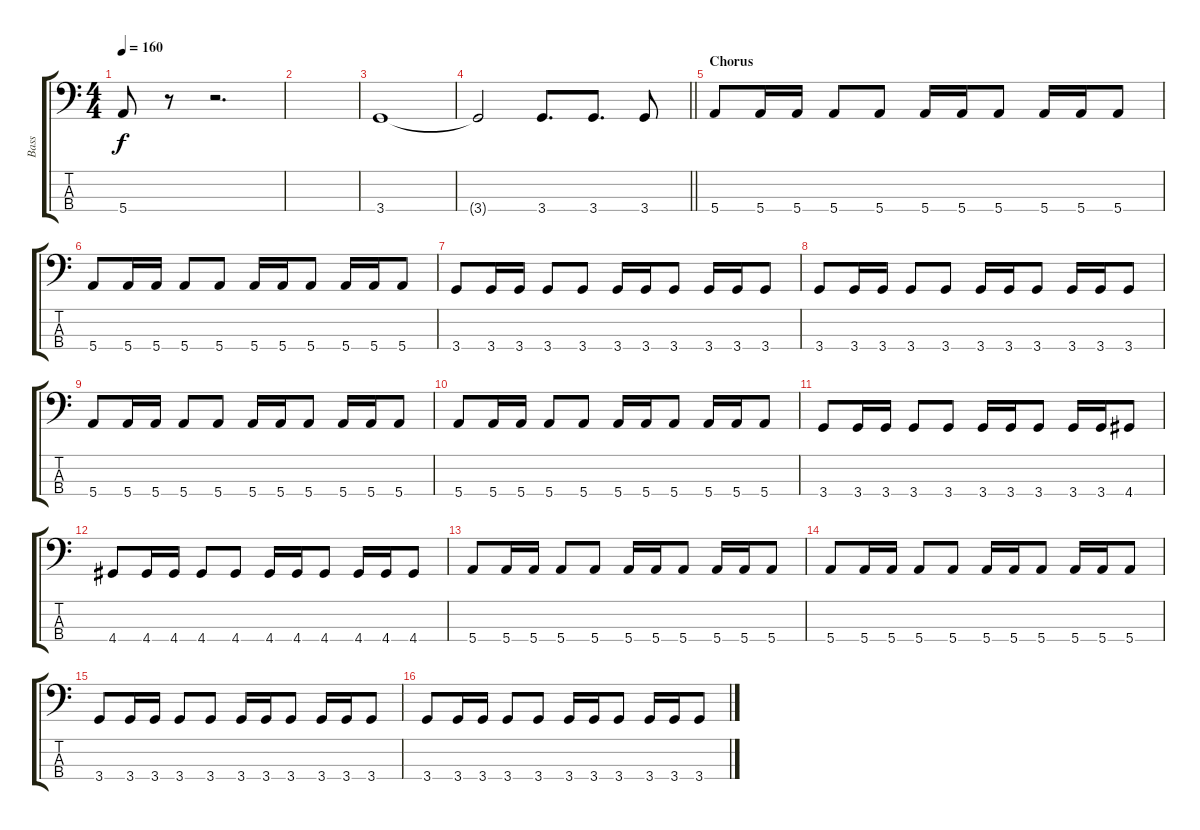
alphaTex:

\track ("Bass" "Bass") {instrument electricbassfinger}
\staff {score tabs}
\tuning (G2 D2 A1 E1) {hide}
\ts (4 4)
\tempo 160
\clef f4
\ks c
5.4.8{dy f} r.8 r.2{d} |
|
3.4.1 |
\barLineRight lightlight
3.4{t}.2 3.4.8{d} 3.4.8{d} 3.4.8 |
\section ("" "Chorus")
5.4.8 5.4.16 5.4.16 5.4.8 5.4.8 5.4.16 5.4.16 5.4.8 5.4.16 5.4.16 5.4.8 |
5.4.8 5.4.16 5.4.16 5.4.8 5.4.8 5.4.16 5.4.16 5.4.8 5.4.16 5.4.16 5.4.8 |
3.4.8 3.4.16 3.4.16 3.4.8 3.4.8 3.4.16 3.4.16 3.4.8 3.4.16 3.4.16 3.4.8 |
3.4.8 3.4.16 3.4.16 3.4.8 3.4.8 3.4.16 3.4.16 3.4.8 3.4.16 3.4.16 3.4.8 |
5.4.8 5.4.16 5.4.16 5.4.8 5.4.8 5.4.16 5.4.16 5.4.8 5.4.16 5.4.16 5.4.8 |
5.4.8 5.4.16 5.4.16 5.4.8 5.4.8 5.4.16 5.4.16 5.4.8 5.4.16 5.4.16 5.4.8 |
3.4.8 3.4.16 3.4.16 3.4.8 3.4.8 3.4.16 3.4.16 3.4.8 3.4.16 3.4.16 4.4.8 |
4.4.8 4.4.16 4.4.16 4.4.8 4.4.8 4.4.16 4.4.16 4.4.8 4.4.16 4.4.16 4.4.8 |
5.4.8 5.4.16 5.4.16 5.4.8 5.4.8 5.4.16 5.4.16 5.4.8 5.4.16 5.4.16 5.4.8 |
5.4.8 5.4.16 5.4.16 5.4.8 5.4.8 5.4.16 5.4.16 5.4.8 5.4.16 5.4.16 5.4.8 |
3.4.8 3.4.16 3.4.16 3.4.8 3.4.8 3.4.16 3.4.16 3.4.8 3.4.16 3.4.16 3.4.8 |
3.4.8 3.4.16 3.4.16 3.4.8 3.4.8 3.4.16 3.4.16 3.4.8 3.4.16 3.4.16 3.4.8
